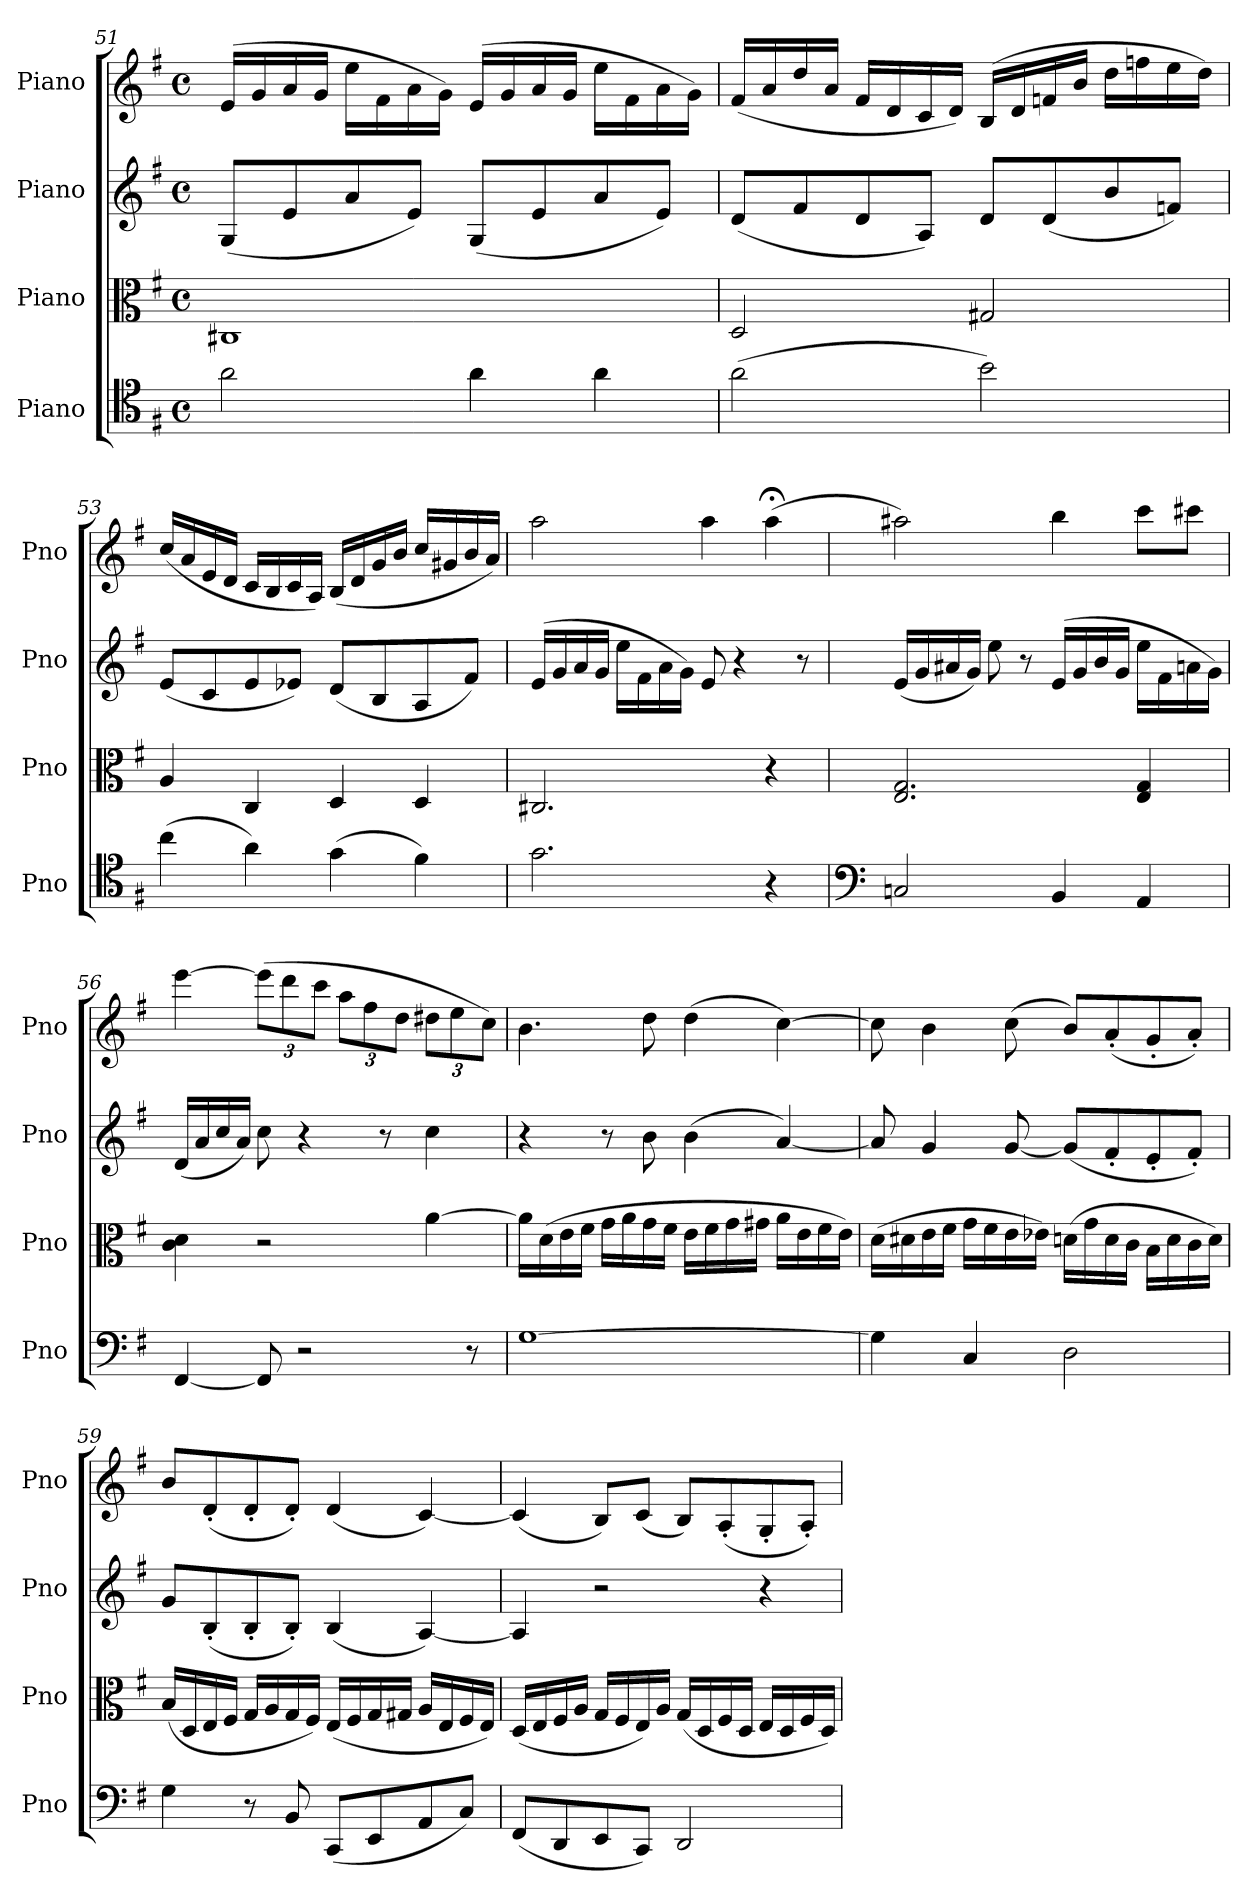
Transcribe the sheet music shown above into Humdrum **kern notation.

**kern	**kern	**kern	**kern
*part4	*part3	*part2	*part1
*staff4	*staff3	*staff2	*staff1
*I"Piano	*I"Piano	*I"Piano	*I"Piano
*I'Pno	*I'Pno	*I'Pno	*I'Pno
*clefC4	*clefC3	*clefG2	*clefG2
*k[f#]	*k[f#]	*k[f#]	*k[f#]
*M4/4	*M4/4	*M4/4	*M4/4
*met(c)	*met(c)	*met(c)	*met(c)
=51	=51	=51	=51
2a\	1C#X	(8G/L	(16e/LL
.	.	.	16g/
.	.	8e/	16a/
.	.	.	16g/JJ
.	.	8a/	16ee\LL
.	.	.	16f#\
.	.	8e/J)	16a\
.	.	.	16g\JJ)
4a\	.	(8G/L	(16e/LL
.	.	.	16g/
.	.	8e/	16a/
.	.	.	16g/JJ
4a\	.	8a/	16ee\LL
.	.	.	16f#\
.	.	8e/J)	16a\
.	.	.	16g\JJ)
=52	=52	=52	=52
(2a\	2D/	(8d/L	(16f#/LL
.	.	.	16a/
.	.	8f#/	16dd/
.	.	.	16a/JJ
.	.	8d/	16f#/LL
.	.	.	16d/
.	.	8A/J)	16c/
.	.	.	16d/JJ)
2b\)	2G#X/	8d/L	(16B/LL
.	.	.	16d/
.	.	(8d/	16fn/
.	.	.	16b/JJ
.	.	8b/	16dd\LL
.	.	.	16ffn\
.	.	8fn/J)	16ee\
.	.	.	16dd\JJ)
=53	=53	=53	=53
(4cc\	4A/	(8e/L	(16cc/LL
.	.	.	16a/
.	.	8c/	16e/
.	.	.	16d/JJ
4a\)	4C/	8e/	16c/LL
.	.	.	16B/
.	.	8e-X/J)	16c/
.	.	.	16A/JJ)
(4g\	4D/	(8d/L	(16B/LL
.	.	.	16d/
.	.	8B/	16g/
.	.	.	16b/JJ
4f#\)	4D/	8A/	16cc/LL
.	.	.	16g#X/
.	.	8f#/J)	16b/
.	.	.	16a/JJ)
!!LO:PB:g=z
=54	=54	=54	=54
2.g\	2.C#X/	(16e/LL	2aa\
.	.	16g/	.
.	.	16a/	.
.	.	16g/JJ	.
.	.	16ee\LL	.
.	.	16f#\	.
.	.	16a\	.
.	.	16g\JJ)	.
.	.	8e/	4aa\
.	.	4r	.
4r	4r	.	(4aa;<\
.	.	8r	.
=55	=55	=55	=55
*clefF4	*	*	*
2Cn/	2.E/ 2.G/	(16e/LL	2aa#X\)
.	.	16g/	.
.	.	16a#X/	.
.	.	16g/JJ)	.
.	.	8ee\	.
.	.	8r	.
4BB/	.	(16e/LL	4bb\
.	.	16g/	.
.	.	16b/	.
.	.	16g/JJ	.
4AA/	4E/ 4G/	16ee\LL	8ccc\L
.	.	16f#\	.
.	.	16an\	8ccc#X\J
.	.	16g\JJ)	.
=56	=56	=56	=56
[4FF#/	4c\ 4d\	(16d/LL	[4eee\
.	.	16a/	.
.	.	16cc/	.
.	.	16a/JJ)	.
*	*	*	*Xbrackettup
8FF#/]	2r	8cc\	(12eee\L]
.	.	.	12ddd\
2r	.	4r	.
.	.	.	12ccc\J
.	.	.	12aa\L
.	.	.	12ff#\
.	.	8r	.
.	.	.	12dd\J
.	[4a\	4cc\	12dd#X\L
.	.	.	12ee\
8r	.	.	.
.	.	.	12cc\J)
=57	=57	=57	=57
[1G	16a\LL]	4r	4.b\
.	(16d\	.	.
.	16e\	.	.
.	16f#\JJ	.	.
.	16g\LL	8r	.
.	16a\	.	.
.	16g\	8b\	8dd\
.	16f#\JJ	.	.
.	16e\LL	(4b\	(4dd\
.	16f#\	.	.
.	16g\	.	.
.	16g#X\JJ	.	.
.	16a\LL	[4a/)	[4cc\)
.	16e\	.	.
.	16f#\	.	.
.	16e\JJ)	.	.
!!LO:LB:g=z
=58	=58	=58	=58
4G\]	(16d\LL	8a/]	8cc\]
.	16d#X\	.	.
.	16e\	4g/	4b\
.	16f#\JJ	.	.
4C/	16g\LL	.	.
.	16f#\	.	.
.	16e\	[8g/	(8cc\
.	16e-X\JJ)	.	.
2D\	(16dn\LL	(8g/L]	8b/L)
.	16g\	.	.
.	16d\	8f#'/	(8a'/
.	16c\JJ	.	.
.	16B\LL	8e'/	8g'/
.	16d\	.	.
.	16c\	8f#'/J)	8a'/J)
.	16d\JJ)	.	.
=59	=59	=59	=59
4G\	(16B/LL	8g/L	8b/L
.	16D/	.	.
.	16E/	(8B'/	(8d'/
.	16F#/JJ	.	.
8r	16G/LL	8B'/	8d'/
.	16A/	.	.
8BB/	16G/	8B'/J)	8d'/J)
.	16F#/JJ)	.	.
(8CC/L	(16E/LL	(4B/	(4d/
.	16F#/	.	.
8EE/	16G/	.	.
.	16G#X/JJ	.	.
8AA/	16A/LL	[4A/)	[4c/)
.	16E/	.	.
8C/J)	16F#/	.	.
.	16E/JJ)	.	.
=60	=60	=60	=60
(8FF#/L	(16D/LL	4A/]	(4c/]
.	16E/	.	.
8DD/	16F#/	.	.
.	16A/JJ	.	.
8EE/	16G/LL	2r	8B/L)
.	16F#/	.	.
8CC/J)	16E/)	.	(8c/J
.	16A/JJ	.	.
2DD/	(16G/LL	.	8B/L)
.	16D/	.	.
.	16F#/	.	(8A'/
.	16D/JJ	.	.
.	16E/LL	4r	8G'/
.	16D/	.	.
.	16F#/	.	8A'/J)
.	16D/JJ)	.	.
=	=	=	=
*-	*-	*-	*-
